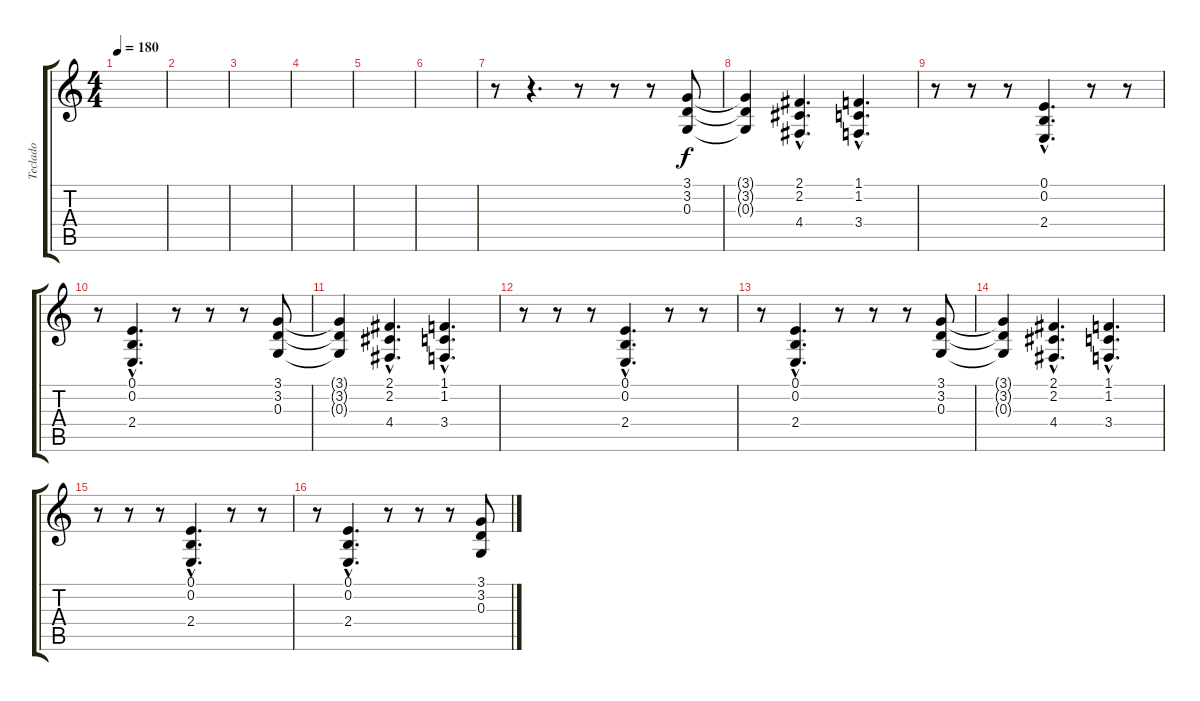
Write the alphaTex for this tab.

\track ("Teclado" "Teclado") {instrument stringensemble1}
\staff {score tabs}
\tuning (E4 B3 G3 D3 A2 E2) {hide}
\ts (4 4)
\tempo 180
\clef g2
\ks c
|
|
|
|
|
|
r.8 r.4{d} r.8 r.8 r.8 (3.1 3.2 0.3).8 |
(3.1{t} 3.2{t} 0.3{t}).4 (2.1{hac} 2.2{hac} 4.4{hac}).4{d} (1.1{hac} 1.2{hac} 3.4{hac}).4{d} |
r.8 r.8 r.8 (0.1{hac} 0.2{hac} 2.4{hac}).4{d} r.8 r.8 |
r.8 (0.1{hac} 0.2{hac} 2.4{hac}).4{d} r.8 r.8 r.8 (3.1 3.2 0.3).8 |
(3.1{t} 3.2{t} 0.3{t}).4 (2.1{hac} 2.2{hac} 4.4{hac}).4{d} (1.1{hac} 1.2{hac} 3.4{hac}).4{d} |
r.8 r.8 r.8 (0.1{hac} 0.2{hac} 2.4{hac}).4{d} r.8 r.8 |
r.8 (0.1{hac} 0.2{hac} 2.4{hac}).4{d} r.8 r.8 r.8 (3.1 3.2 0.3).8 |
(3.1{t} 3.2{t} 0.3{t}).4 (2.1{hac} 2.2{hac} 4.4{hac}).4{d} (1.1{hac} 1.2{hac} 3.4{hac}).4{d} |
r.8 r.8 r.8 (0.1{hac} 0.2{hac} 2.4{hac}).4{d} r.8 r.8 |
r.8 (0.1{hac} 0.2{hac} 2.4{hac}).4{d} r.8 r.8 r.8 (3.1 3.2 0.3).8
